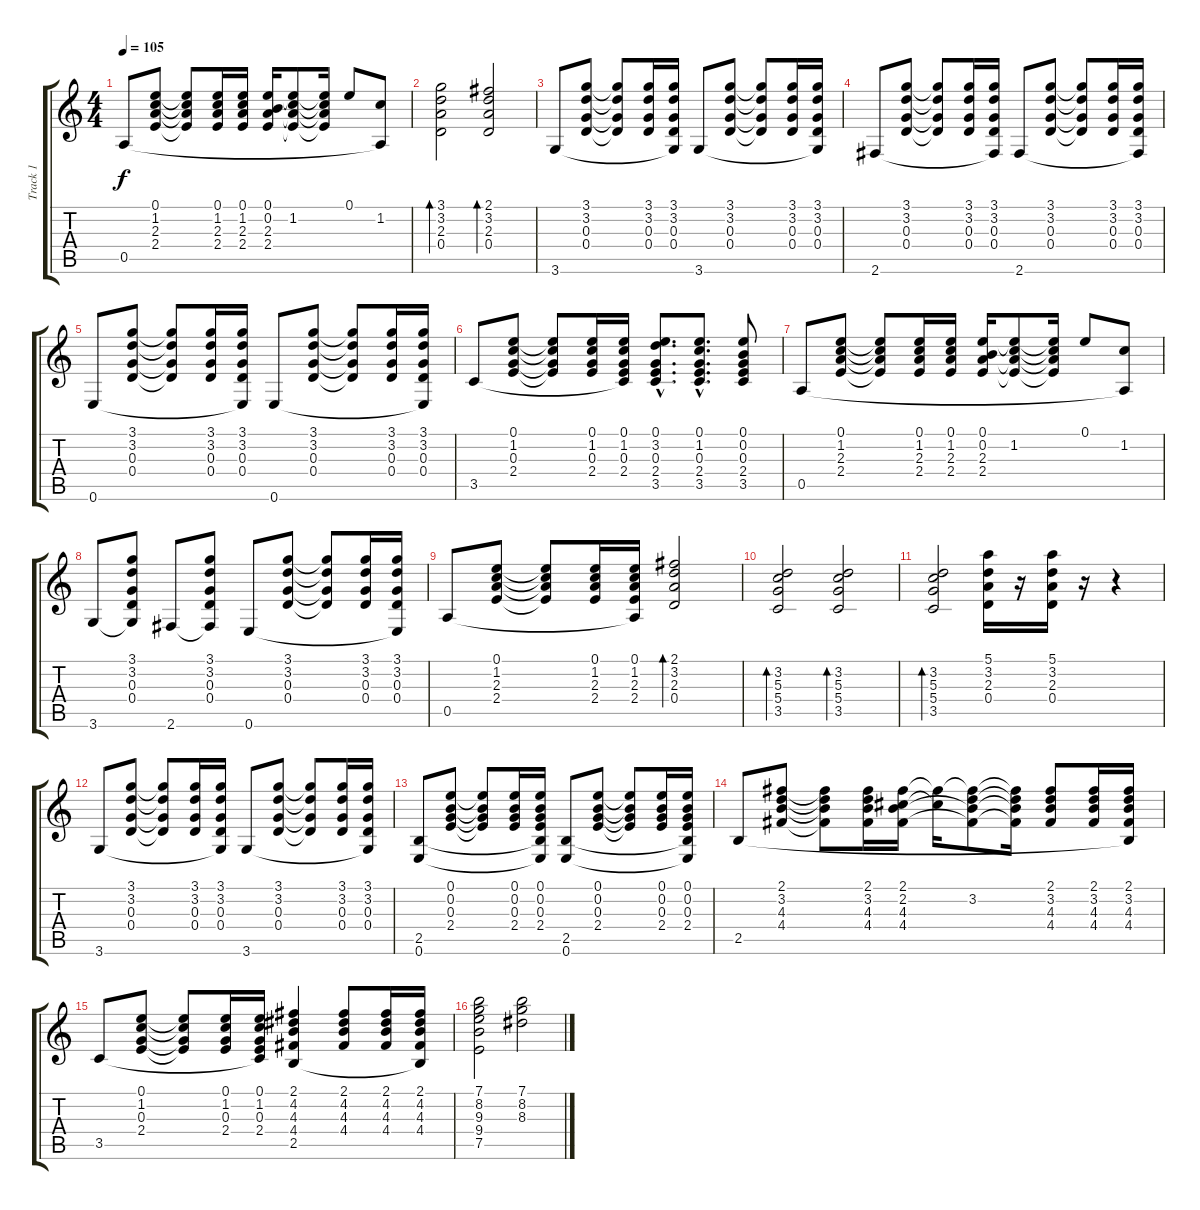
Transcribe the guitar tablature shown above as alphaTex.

\track ("Track 1" "Track 1") {instrument overdrivenguitar}
\staff {score tabs}
\tuning (E4 B3 G3 D3 A2 E2) {hide}
\ts (4 4)
\tempo 105
\clef g2
\ks c
0.5.8{dy f} (0.1 1.2 2.3 2.4).8 (0.1{t} 1.2{t} 2.3{t} 2.4{t}).8 (0.1 1.2 2.3 2.4).16 (0.1 1.2 2.3 2.4).16 (0.1 0.2 2.3 2.4).16 (0.1{t} 1.2 2.3{t} 2.4{t}).8 (0.1{t} 1.2{t} 2.3{t} 2.4{t}).16 0.1.8 (1.2 0.5{t}).8 |
(3.1 3.2 2.3 0.4).2{bd 60} (2.1 3.2 2.3 0.4).2{bd 60} |
3.6.8 (3.1 3.2 0.3 0.4).8 (3.1{t} 3.2{t} 0.3{t} 0.4{t}).8 (3.1 3.2 0.3 0.4).16 (3.1 3.2 0.3 0.4 3.6{t}).16 3.6.8 (3.1 3.2 0.3 0.4).8 (3.1{t} 3.2{t} 0.3{t} 0.4{t}).8 (3.1 3.2 0.3 0.4).16 (3.1 3.2 0.3 0.4 3.6{t}).16 |
2.6.8 (3.1 3.2 0.3 0.4).8 (3.1{t} 3.2{t} 0.3{t} 0.4{t}).8 (3.1 3.2 0.3 0.4).16 (3.1 3.2 0.3 0.4 2.6{t}).16 2.6.8 (3.1 3.2 0.3 0.4).8 (3.1{t} 3.2{t} 0.3{t} 0.4{t}).8 (3.1 3.2 0.3 0.4).16 (3.1 3.2 0.3 0.4 2.6{t}).16 |
0.6.8 (3.1 3.2 0.3 0.4).8 (3.1{t} 3.2{t} 0.3{t} 0.4{t}).8 (3.1 3.2 0.3 0.4).16 (3.1 3.2 0.3 0.4 0.6{t}).16 0.6.8 (3.1 3.2 0.3 0.4).8 (3.1{t} 3.2{t} 0.3{t} 0.4{t}).8 (3.1 3.2 0.3 0.4).16 (3.1 3.2 0.3 0.4 0.6{t}).16 |
3.5.8 (0.1 1.2 0.3 2.4).8 (0.1{t} 1.2{t} 0.3{t} 2.4{t}).8 (0.1 1.2 0.3 2.4).16 (0.1 1.2 0.3 2.4 3.5{t}).16 (0.1{hac} 3.2{hac} 0.3{hac} 2.4{hac} 3.5{hac}).8{d} (0.1{hac} 1.2{hac} 0.3{hac} 2.4{hac} 3.5{hac}).8{d} (0.1 0.2 0.3 2.4 3.5).8 |
0.5.8 (0.1 1.2 2.3 2.4).8 (0.1{t} 1.2{t} 2.3{t} 2.4{t}).8 (0.1 1.2 2.3 2.4).16 (0.1 1.2 2.3 2.4).16 (0.1 0.2 2.3 2.4).16 (0.1{t} 1.2 2.3{t} 2.4{t}).8 (0.1{t} 1.2{t} 2.3{t} 2.4{t}).16 0.1.8 (1.2 0.5{t}).8 |
3.6.8 (3.1 3.2 0.3 0.4 3.6{t}).8 2.6.8 (3.1 3.2 0.3 0.4 2.6{t}).8 0.6.8 (3.1 3.2 0.3 0.4).8 (3.1{t} 3.2{t} 0.3{t} 0.4{t}).8 (3.1 3.2 0.3 0.4).16 (3.1 3.2 0.3 0.4 0.6{t}).16 |
0.5.8 (0.1 1.2 2.3 2.4).8 (0.1{t} 1.2{t} 2.3{t} 2.4{t}).8 (0.1 1.2 2.3 2.4).16 (0.1 1.2 2.3 2.4 0.5{t}).16 (2.1 3.2 2.3 0.4).2{bd 60} |
(3.2 5.3 5.4 3.5).2{bd 60} (3.2 5.3 5.4 3.5).2{bd 60} |
(3.2 5.3 5.4 3.5).2{bd 60} (5.1 3.2 2.3 0.4).16 r.16 (5.1 3.2 2.3 0.4).16 r.16 r.4 |
3.6.8 (3.1 3.2 0.3 0.4).8 (3.1{t} 3.2{t} 0.3{t} 0.4{t}).8 (3.1 3.2 0.3 0.4).16 (3.1 3.2 0.3 0.4 3.6{t}).16 3.6.8 (3.1 3.2 0.3 0.4).8 (3.1{t} 3.2{t} 0.3{t} 0.4{t}).8 (3.1 3.2 0.3 0.4).16 (3.1 3.2 0.3 0.4 3.6{t}).16 |
(2.5 0.6).8 (0.1 0.2 0.3 2.4).8 (0.1{t} 0.2{t} 0.3{t} 2.4{t}).8 (0.1 0.2 0.3 2.4).16 (0.1 0.2 0.3 2.4 2.5{t} 0.6{t}).16 (2.5 0.6).8 (0.1 0.2 0.3 2.4).8 (0.1{t} 0.2{t} 0.3{t} 2.4{t}).8 (0.1 0.2 0.3 2.4).16 (0.1 0.2 0.3 2.4 2.5{t} 0.6{t}).16 |
2.5.8 (2.1 3.2 4.3 4.4).8 (2.1{t} 3.2{t} 4.3{t} 4.4{t}).8 (2.1 3.2 4.3 4.4).16 (2.1 2.2 4.3 4.4).16 (2.1{t} 2.2{t}).16 (2.1{t} 3.2 4.3{t} 4.4{t}).8 (2.1{t} 3.2{t} 4.3{t} 4.4{t}).16 (2.1 3.2 4.3 4.4).8 (2.1 3.2 4.3 4.4).16 (2.1 3.2 4.3 4.4 2.5{t}).16 |
3.5.8 (0.1 1.2 0.3 2.4).8 (0.1{t} 1.2{t} 0.3{t} 2.4{t}).8 (0.1 1.2 0.3 2.4).16 (0.1 1.2 0.3 2.4 3.5{t}).16 (2.1 4.2 4.3 4.4 2.5).4 (2.1 4.2 4.3 4.4).8 (2.1 4.2 4.3 4.4).16 (2.1 4.2 4.3 4.4 2.5{t}).16 |
(7.1 8.2 9.3 9.4 7.5).2 (7.1 8.2 8.3).2
